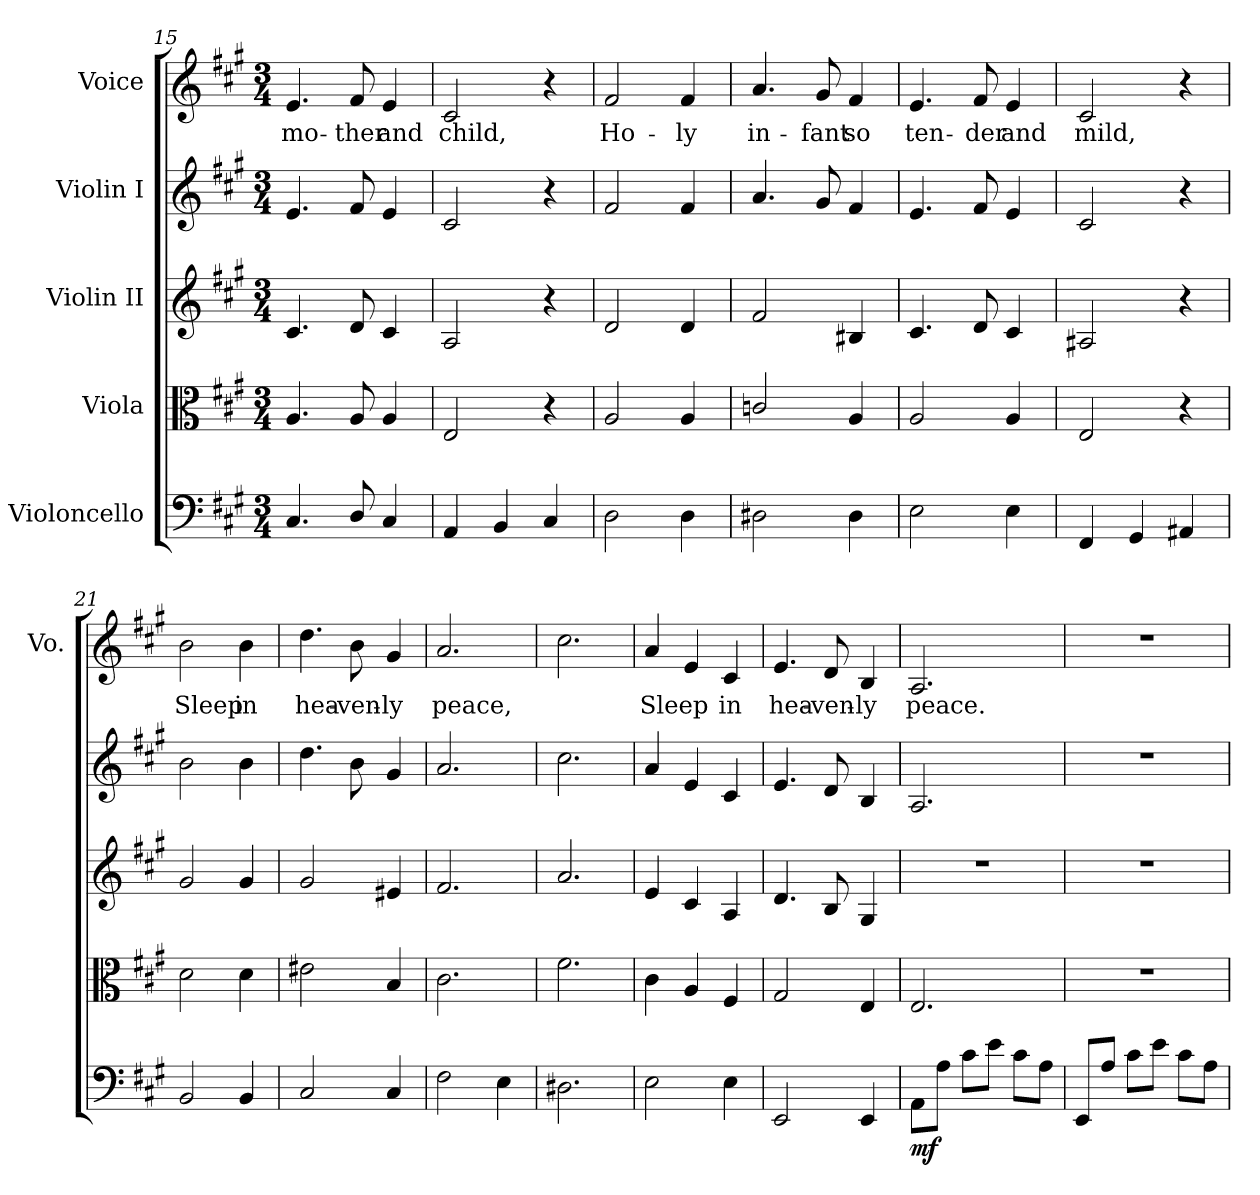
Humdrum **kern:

**kern	**dynam	**kern	**kern	**kern	**kern	**text
*part5	*part5	*part4	*part3	*part2	*part1	*part1
*staff5	*staff5	*staff4	*staff3	*staff2	*staff1	*staff1
*I"Violoncello	*	*I"Viola	*I"Violin II	*I"Violin I	*I"Voice	*
*	*	*	*	*	*I'Vo.	*
*clefF4	*	*clefC3	*clefG2	*clefG2	*clefG2	*
*k[f#c#g#]	*	*k[f#c#g#]	*k[f#c#g#]	*k[f#c#g#]	*k[f#c#g#]	*
*A:	*	*A:	*A:	*A:	*A:	*
*M3/4	*	*M3/4	*M3/4	*M3/4	*M3/4	*
=15	=15	=15	=15	=15	=15	=15
!	!	!	!	!	!	!LO:LY:b
4.C#/	.	4.A/	4.c#/	4.e/	4.e/	mo-
!	!	!	!	!	!	!LO:LY:b
8D/	.	8A/	8d/	8f#/	8f#/	-ther
!	!	!	!	!	!	!LO:LY:b
4C#/	.	4A/	4c#/	4e/	4e/	and
=16	=16	=16	=16	=16	=16	=16
!	!	!	!	!	!	!LO:LY:b
4AA/	.	2E/	2A/	2c#/	2c#/	child,
4BB/	.	.	.	.	.	.
4C#/	.	4r	4r	4r	4r	.
=17	=17	=17	=17	=17	=17	=17
!	!	!	!	!	!	!LO:LY:b
2D\	.	2A/	2d/	2f#/	2f#/	Ho-
!	!	!	!	!	!	!LO:LY:b
4D\	.	4A/	4d/	4f#/	4f#/	-ly
=18	=18	=18	=18	=18	=18	=18
!	!	!	!	!	!	!LO:LY:b
2D#X\	.	2cn/	2f#/	4.a/	4.a/	in-
!	!	!	!	!	!	!LO:LY:b
.	.	.	.	8g#/	8g#/	-fant
!	!	!	!	!	!	!LO:LY:b
4D#\	.	4A/	4B#X/	4f#/	4f#/	so
=19	=19	=19	=19	=19	=19	=19
!	!	!	!	!	!	!LO:LY:b
2E\	.	2A/	4.c#/	4.e/	4.e/	ten-
!	!	!	!	!	!	!LO:LY:b
.	.	.	8d/	8f#/	8f#/	-der
!	!	!	!	!	!	!LO:LY:b
4E\	.	4A/	4c#/	4e/	4e/	and
!!LO:LB:g=z
=20	=20	=20	=20	=20	=20	=20
!	!	!	!	!	!	!LO:LY:b
4FF#/	.	2E/	2A#X/	2c#/	2c#/	mild,
4GG#/	.	.	.	.	.	.
4AA#X/	.	4r	4r	4r	4r	.
=21	=21	=21	=21	=21	=21	=21
!	!	!	!	!	!	!LO:LY:b
2BB/	.	2d\	2g#/	2b\	2b\	Sleep
!	!	!	!	!	!	!LO:LY:b
4BB/	.	4d\	4g#/	4b\	4b\	in
=22	=22	=22	=22	=22	=22	=22
!	!	!	!	!	!	!LO:LY:b
2C#/	.	2e#X\	2g#/	4.dd\	4.dd\	hea-
!	!	!	!	!	!	!LO:LY:b
.	.	.	.	8b\	8b\	-ven-
!	!	!	!	!	!	!LO:LY:b
4C#/	.	4B/	4e#X/	4g#/	4g#/	-ly
=23	=23	=23	=23	=23	=23	=23
!	!	!	!	!	!	!LO:LY:b
2F#\	.	2.c#\	2.f#/	2.a/	2.a/	peace,
4E\	.	.	.	.	.	.
=24	=24	=24	=24	=24	=24	=24
2.D#X\	.	2.f#\	2.a/	2.cc#\	2.cc#\	.
=25	=25	=25	=25	=25	=25	=25
!	!	!	!	!	!	!LO:LY:b
2E\	.	4c#\	4e/	4a/	4a/	Sleep
.	.	4A/	4c#/	4e/	4e/	.
!	!	!	!	!	!	!LO:LY:b
4E\	.	4F#/	4A/	4c#/	4c#/	in
!!LO:PB:g=z
=26	=26	=26	=26	=26	=26	=26
!	!	!	!	!	!	!LO:LY:b
2EE/	.	2G#/	4.d/	4.e/	4.e/	hea-
!	!	!	!	!	!	!LO:LY:b
.	.	.	8B/	8d/	8d/	-ven-
!	!	!	!	!	!	!LO:LY:b
4EE/	.	4E/	4G#/	4B/	4B/	-ly
=27	=27	=27	=27	=27	=27	=27
!	!LO:DY:b	!	!	!	!	!LO:LY:b
8AA\L	mf	2.E/	2.r	2.A/	2.A/	peace.
8A\J	.	.	.	.	.	.
8c#\L	.	.	.	.	.	.
8e\J	.	.	.	.	.	.
8c#\L	.	.	.	.	.	.
8A\J	.	.	.	.	.	.
=28	=28	=28	=28	=28	=28	=28
8EE/L	.	2.r	2.r	2.r	2.r	.
8A/J	.	.	.	.	.	.
8c#\L	.	.	.	.	.	.
8e\J	.	.	.	.	.	.
8c#\L	.	.	.	.	.	.
8A\J	.	.	.	.	.	.
=	=	=	=	=	=	=
*-	*-	*-	*-	*-	*-	*-
